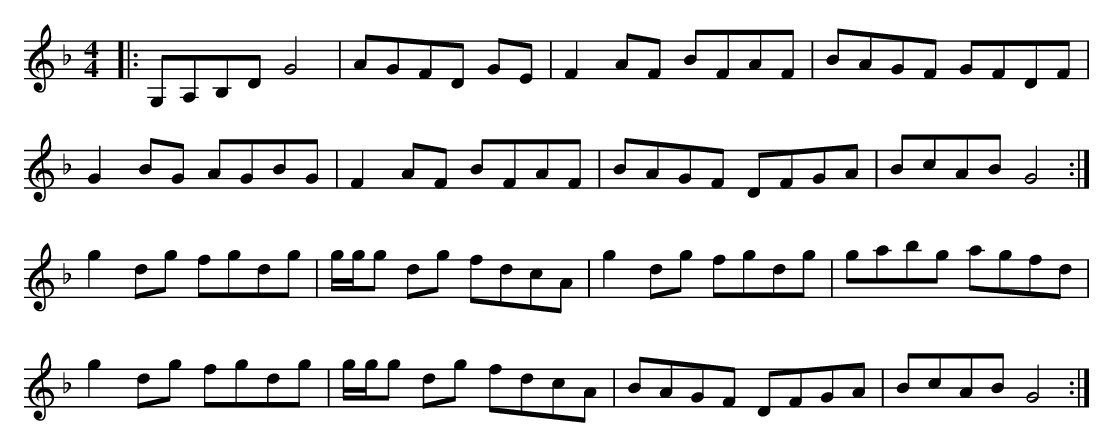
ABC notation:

X:1
M:4/4
K:Gdor
|:G,A,B,D G4|AGFD GE|F2 AF BFAF|BAGF GFDF|
G2 BG AGBG|F2 AF BFAF|BAGF DFGA|BcAB G4:|
g2 dg fgdg|/g/g/g dg fdcA|g2 dg fgdg|gabg agfd|
g2 dg fgdg|/g/g/g dg fdcA|BAGF DFGA|BcAB G4:|
